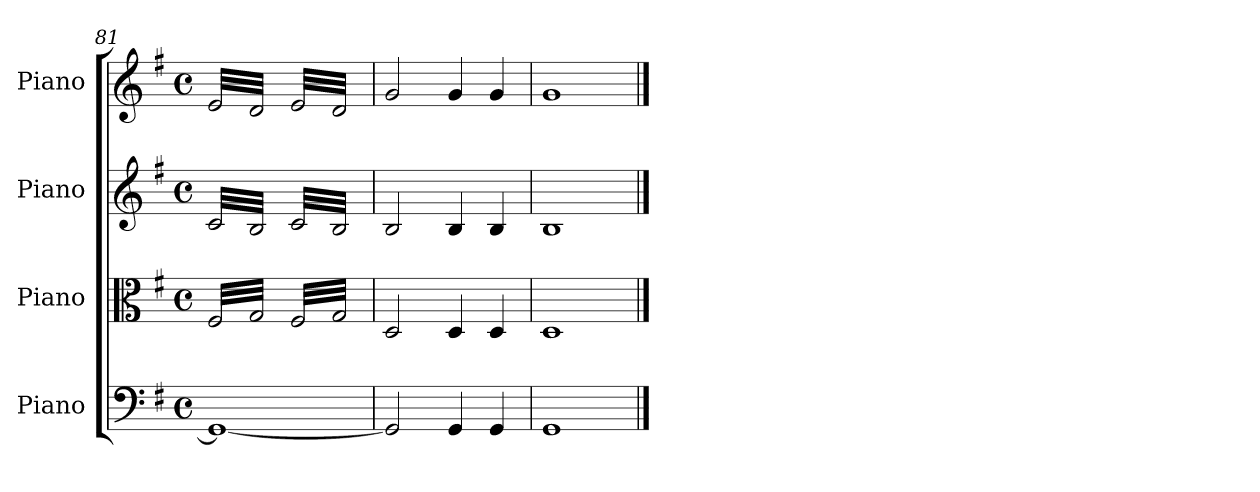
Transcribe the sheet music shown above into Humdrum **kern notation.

**kern	**kern	**kern	**kern
*part4	*part3	*part2	*part1
*staff4	*staff3	*staff2	*staff1
*I"Piano	*I"Piano	*I"Piano	*I"Piano
*I'Pno	*I'Pno	*I'Pno	*I'Pno
*clefF4	*clefC3	*clefG2	*clefG2
*k[f#]	*k[f#]	*k[f#]	*k[f#]
*M4/4	*M4/4	*M4/4	*M4/4
*met(c)	*met(c)	*met(c)	*met(c)
=81	=81	=81	=81
*	*tremolo	*	*
*	*	*tremolo	*
*	*	*	*tremolo
1GG_	(32F#/LLL	(32c/LLL	(32e/LLL
.	32G/	32B/	32d/
.	32F#/	32c/	32e/
.	32G/	32B/	32d/
.	32F#/	32c/	32e/
.	32G/	32B/	32d/
.	32F#/	32c/	32e/
.	32G/	32B/	32d/
.	32F#/	32c/	32e/
.	32G/	32B/	32d/
.	32F#/	32c/	32e/
.	32G/	32B/	32d/
.	32F#/	32c/	32e/
.	32G/	32B/	32d/
.	32F#/	32c/	32e/
.	32G/JJJ	32B/JJJ	32d/JJJ
.	32F#/LLL	32c/LLL	32e/LLL
.	32G/)	32B/)	32d/)
.	32F#/	32c/	32e/
.	32G/)	32B/)	32d/)
.	32F#/	32c/	32e/
.	32G/)	32B/)	32d/)
.	32F#/	32c/	32e/
.	32G/)	32B/)	32d/)
.	32F#/	32c/	32e/
.	32G/)	32B/)	32d/)
.	32F#/	32c/	32e/
.	32G/)	32B/)	32d/)
.	32F#/	32c/	32e/
.	32G/)	32B/)	32d/)
.	32F#/	32c/	32e/
.	32G/)JJJ	32B/)JJJ	32d/)JJJ
*	*	*	*Xtremolo
*	*	*Xtremolo	*
*	*Xtremolo	*	*
=82	=82	=82	=82
2GG/]	2D/	2B/	2g/
.	.	.	.
.	.	.	.
.	.	.	.
.	.	.	.
.	.	.	.
.	.	.	.
.	.	.	.
4GG/	4D/	4B/	4g/
4GG/	4D/	4B/	4g/
=83	=83	=83	=83
1GG	1D	1B	1g
==	==	==	==
*-	*-	*-	*-
